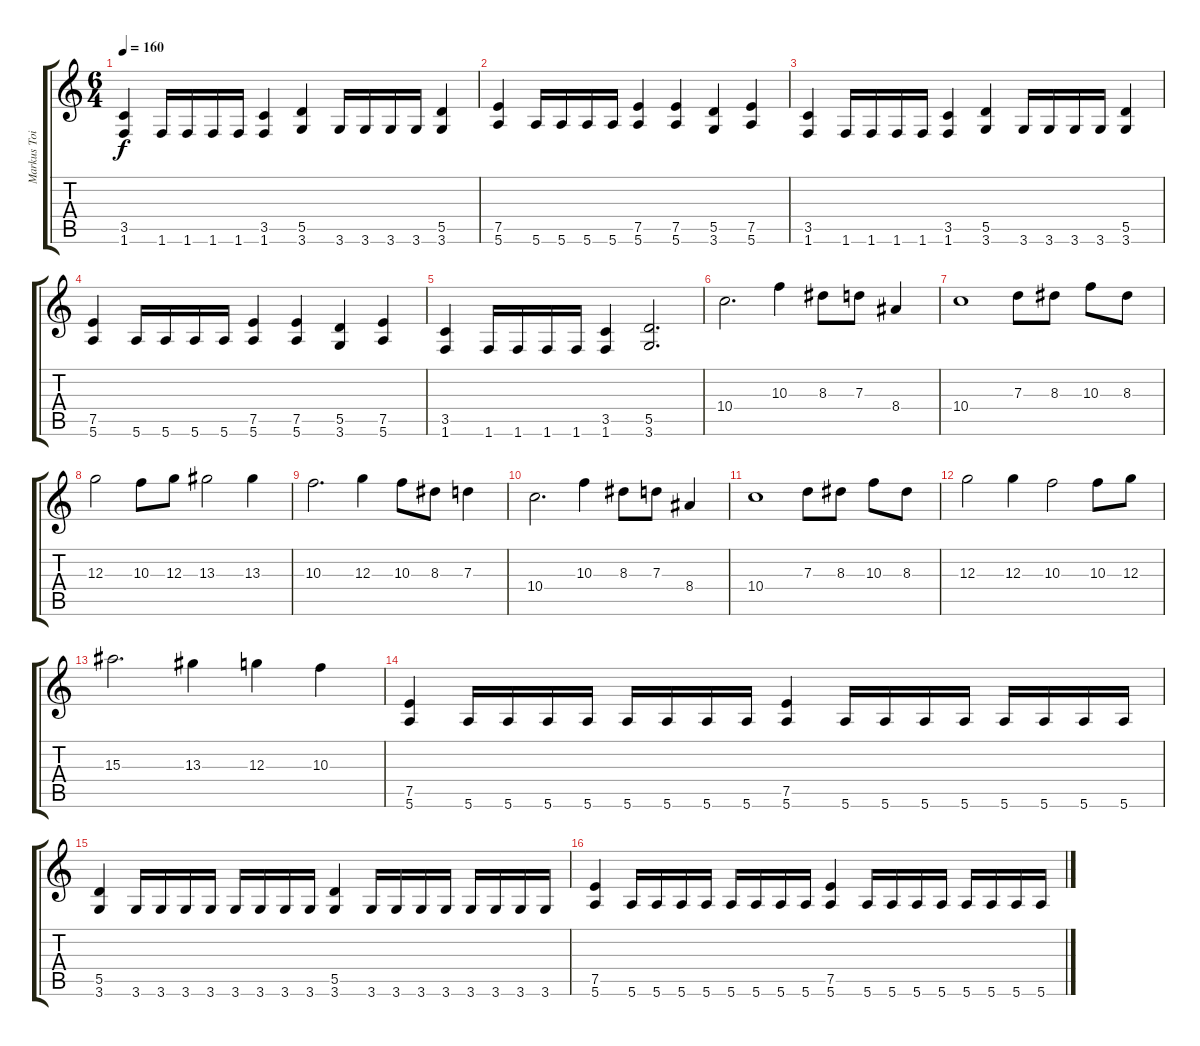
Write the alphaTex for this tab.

\track ("Markus Toivonen" "Markus Toi") {instrument overdrivenguitar}
\staff {score tabs}
\tuning (E4 B3 G3 D3 A2 E2) {hide}
\ts (6 4)
\tempo 160
\clef g2
\ks c
(3.5 1.6).4{dy f} 1.6.16 1.6.16 1.6.16 1.6.16 (3.5 1.6).4 (5.5 3.6).4 3.6.16 3.6.16 3.6.16 3.6.16 (5.5 3.6).4 |
(7.5 5.6).4 5.6.16 5.6.16 5.6.16 5.6.16 (7.5 5.6).4 (7.5 5.6).4 (5.5 3.6).4 (7.5 5.6).4 |
(3.5 1.6).4 1.6.16 1.6.16 1.6.16 1.6.16 (3.5 1.6).4 (5.5 3.6).4 3.6.16 3.6.16 3.6.16 3.6.16 (5.5 3.6).4 |
(7.5 5.6).4 5.6.16 5.6.16 5.6.16 5.6.16 (7.5 5.6).4 (7.5 5.6).4 (5.5 3.6).4 (7.5 5.6).4 |
(3.5 1.6).4 1.6.16 1.6.16 1.6.16 1.6.16 (3.5 1.6).4 (5.5 3.6).2{d} |
10.4.2{d} 10.3.4 8.3.8 7.3.8 8.4.4 |
10.4.1 7.3.8 8.3.8 10.3.8 8.3.8 |
12.3.2 10.3.8 12.3.8 13.3.2 13.3.4 |
10.3.2{d} 12.3.4 10.3.8 8.3.8 7.3.4 |
10.4.2{d} 10.3.4 8.3.8 7.3.8 8.4.4 |
10.4.1 7.3.8 8.3.8 10.3.8 8.3.8 |
12.3.2 12.3.4 10.3.2 10.3.8 12.3.8 |
15.3.2{d} 13.3.4 12.3.4 10.3.4 |
(7.5 5.6).4 5.6.16 5.6.16 5.6.16 5.6.16 5.6.16 5.6.16 5.6.16 5.6.16 (7.5 5.6).4 5.6.16 5.6.16 5.6.16 5.6.16 5.6.16 5.6.16 5.6.16 5.6.16 |
(5.5 3.6).4 3.6.16 3.6.16 3.6.16 3.6.16 3.6.16 3.6.16 3.6.16 3.6.16 (5.5 3.6).4 3.6.16 3.6.16 3.6.16 3.6.16 3.6.16 3.6.16 3.6.16 3.6.16 |
(7.5 5.6).4 5.6.16 5.6.16 5.6.16 5.6.16 5.6.16 5.6.16 5.6.16 5.6.16 (7.5 5.6).4 5.6.16 5.6.16 5.6.16 5.6.16 5.6.16 5.6.16 5.6.16 5.6.16
